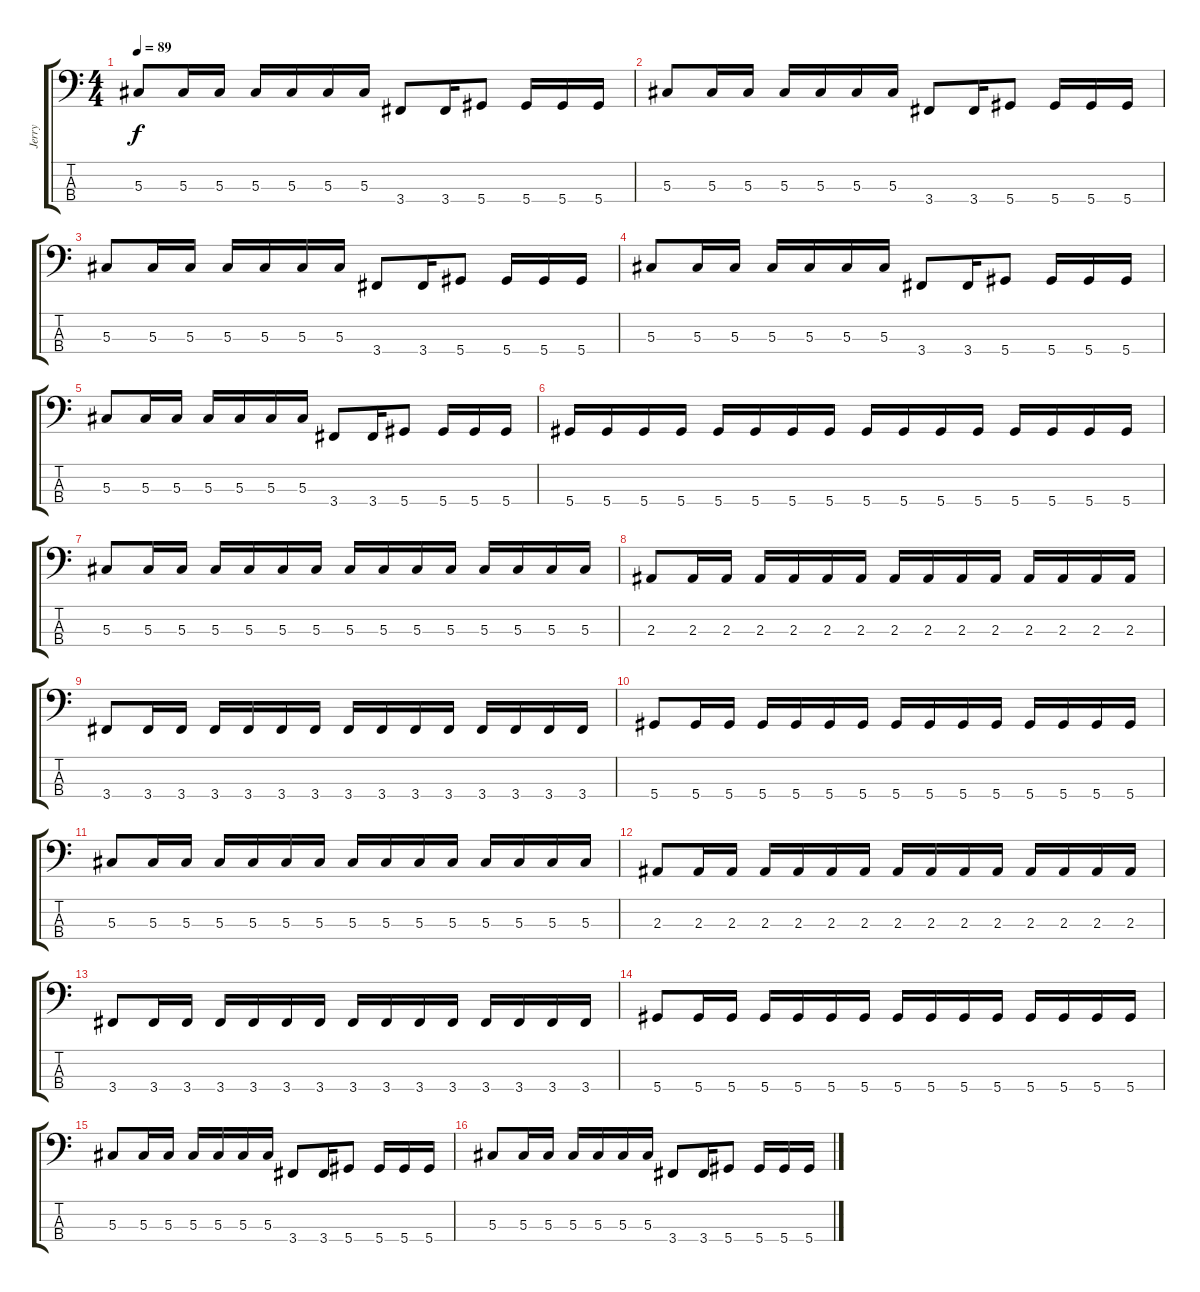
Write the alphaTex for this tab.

\track ("Jerry" "Jerry") {instrument distortionguitar}
\staff {score tabs}
\tuning (Gb2 Db2 Ab1 Eb1) {hide}
\ts (4 4)
\tempo 89
\clef f4
\ks c
5.3.8{dy f} 5.3.16 5.3.16 5.3.16 5.3.16 5.3.16 5.3.16 3.4.8 3.4.16 5.4.8 5.4.16 5.4.16 5.4.16 |
5.3.8 5.3.16 5.3.16 5.3.16 5.3.16 5.3.16 5.3.16 3.4.8 3.4.16 5.4.8 5.4.16 5.4.16 5.4.16 |
5.3.8 5.3.16 5.3.16 5.3.16 5.3.16 5.3.16 5.3.16 3.4.8 3.4.16 5.4.8 5.4.16 5.4.16 5.4.16 |
5.3.8 5.3.16 5.3.16 5.3.16 5.3.16 5.3.16 5.3.16 3.4.8 3.4.16 5.4.8 5.4.16 5.4.16 5.4.16 |
5.3.8 5.3.16 5.3.16 5.3.16 5.3.16 5.3.16 5.3.16 3.4.8 3.4.16 5.4.8 5.4.16 5.4.16 5.4.16 |
5.4.16 5.4.16 5.4.16 5.4.16 5.4.16 5.4.16 5.4.16 5.4.16 5.4.16 5.4.16 5.4.16 5.4.16 5.4.16 5.4.16 5.4.16 5.4.16 |
5.3.8 5.3.16 5.3.16 5.3.16 5.3.16 5.3.16 5.3.16 5.3.16 5.3.16 5.3.16 5.3.16 5.3.16 5.3.16 5.3.16 5.3.16 |
2.3.8 2.3.16 2.3.16 2.3.16 2.3.16 2.3.16 2.3.16 2.3.16 2.3.16 2.3.16 2.3.16 2.3.16 2.3.16 2.3.16 2.3.16 |
3.4.8 3.4.16 3.4.16 3.4.16 3.4.16 3.4.16 3.4.16 3.4.16 3.4.16 3.4.16 3.4.16 3.4.16 3.4.16 3.4.16 3.4.16 |
5.4.8 5.4.16 5.4.16 5.4.16 5.4.16 5.4.16 5.4.16 5.4.16 5.4.16 5.4.16 5.4.16 5.4.16 5.4.16 5.4.16 5.4.16 |
5.3.8 5.3.16 5.3.16 5.3.16 5.3.16 5.3.16 5.3.16 5.3.16 5.3.16 5.3.16 5.3.16 5.3.16 5.3.16 5.3.16 5.3.16 |
2.3.8 2.3.16 2.3.16 2.3.16 2.3.16 2.3.16 2.3.16 2.3.16 2.3.16 2.3.16 2.3.16 2.3.16 2.3.16 2.3.16 2.3.16 |
3.4.8 3.4.16 3.4.16 3.4.16 3.4.16 3.4.16 3.4.16 3.4.16 3.4.16 3.4.16 3.4.16 3.4.16 3.4.16 3.4.16 3.4.16 |
5.4.8 5.4.16 5.4.16 5.4.16 5.4.16 5.4.16 5.4.16 5.4.16 5.4.16 5.4.16 5.4.16 5.4.16 5.4.16 5.4.16 5.4.16 |
5.3.8 5.3.16 5.3.16 5.3.16 5.3.16 5.3.16 5.3.16 3.4.8 3.4.16 5.4.8 5.4.16 5.4.16 5.4.16 |
5.3.8 5.3.16 5.3.16 5.3.16 5.3.16 5.3.16 5.3.16 3.4.8 3.4.16 5.4.8 5.4.16 5.4.16 5.4.16
